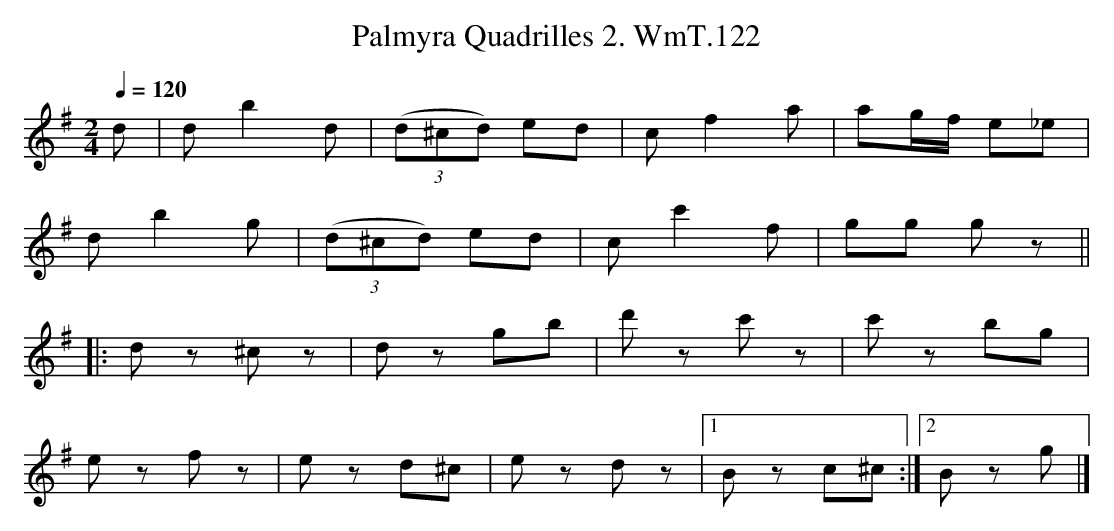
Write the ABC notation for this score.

X:1
T:Palmyra Quadrilles 2. WmT.122
M:2/4
L:1/8
Q:1/4=120
K:G
d|db2d|(3(d^cd) ed|cf2a|ag/f/ e_e|
db2g|(3(d^cd) ed|cc'2f|gg gz||
|:dz ^cz|dz gb|d'z c'z|c'z bg|
ez fz|ez d^c|ez dz|1Bz c^c:|2Bz g|]
